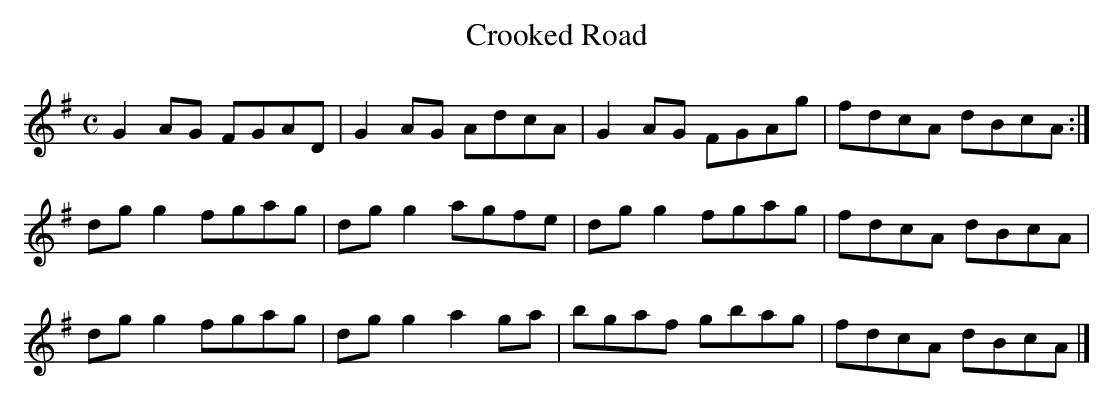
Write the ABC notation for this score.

X:1
T:Crooked Road
M:C
L:1/8
K:G Major
G2AG FGAD|G2AG AdcA|G2AG FGAg|fdcA dBcA:|!
dgg2 fgag|dgg2 agfe|dgg2 fgag|fdcA dBcA|!
dgg2 fgag|dgg2 a2ga|bgaf gbag|fdcA dBcA|]!
